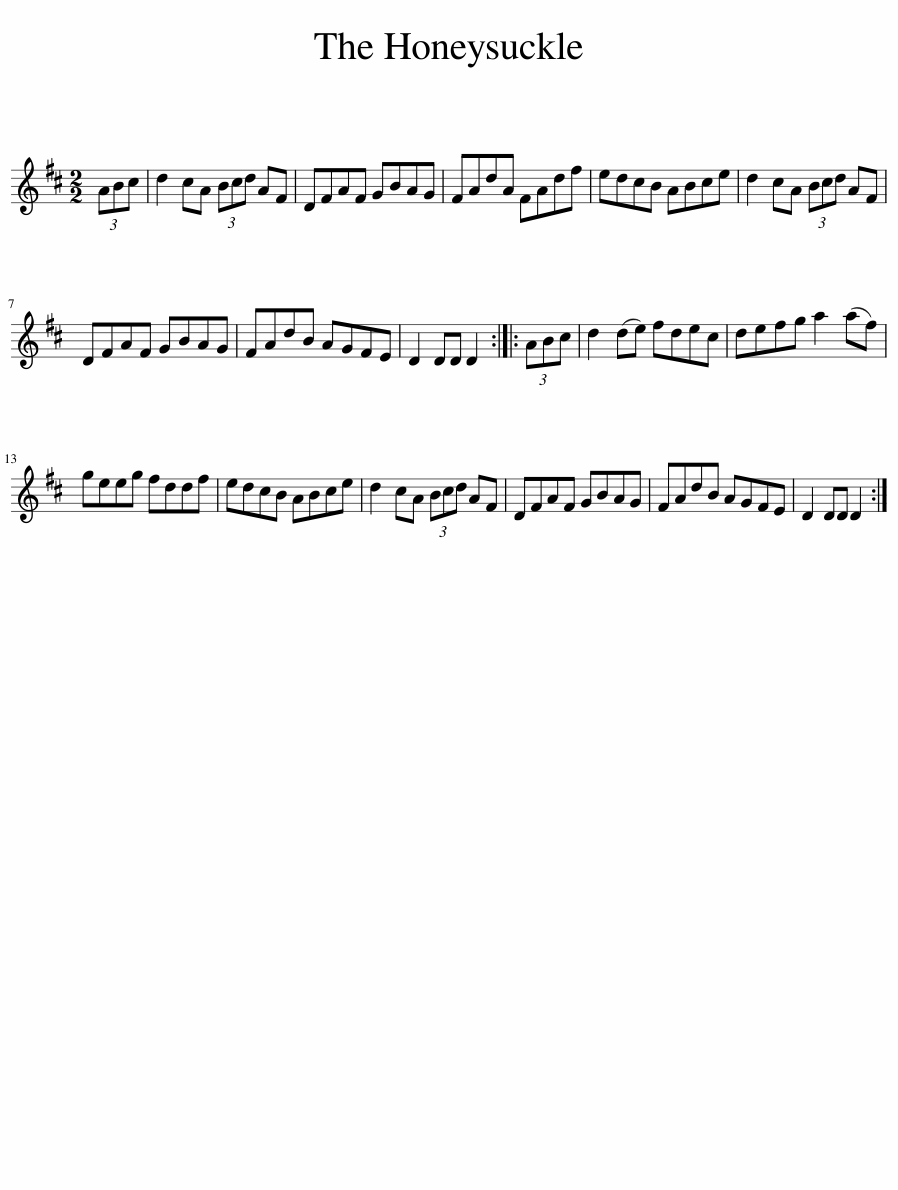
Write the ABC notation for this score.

X:1
L:1/8
M:2/2
I:linebreak $
K:D
V:1 treble
V:1
 (3ABc | d2 cA (3Bcd AF | DFAF GBAG | FAdA FAdf | edcB ABce | %5
 d2 cA (3Bcd AF |$ DFAF GBAG | FAdB AGFE | D2 DD D2 :: (3ABc | %10
 d2 (de) fdec | defg a2 (af) |$ geeg fddf | edcB ABce | d2 cA (3Bcd AF | %15
 DFAF GBAG | FAdB AGFE | D2 DD D2 :| %18
